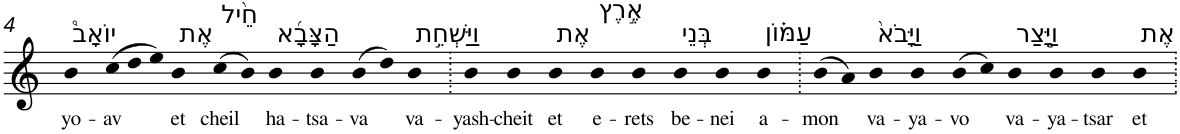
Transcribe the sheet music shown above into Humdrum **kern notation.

**kern	**text
*part1	*part1
*staff1	*staff1
*I"Piano	*
*I'Pno	*
!!LO:PB:g=z
*clefG2	*
*k[]	*
=4	=4
!LO:TX:a:t=יוֹאָב֩	!
!	!LO:LY:b
4b	yo-
*Xtuplet	*
!	!LO:LY:b
(>12cc	-av
12dd	.
12ee)	.
!LO:TX:a:t=אֶת	!
!	!LO:LY:b
4b	et
!LO:TX:a:t=חֵ֨יל	!
!	!LO:LY:b
(>8cc	cheil
8b)	.
!LO:TX:a:t=הַצָּבָ֜א	!
!	!LO:LY:b
4b	ha-
!	!LO:LY:b
4b	-tsa-
!	!LO:LY:b
(>8b	-va
8dd)	.
!LO:TX:a:t=וַיַּשְׁחֵ֣ת	!
!	!LO:LY:b
4b	va-
=5.	=5.
!	!LO:LY:b
4b	-yash-
!	!LO:LY:b
4b	-cheit
!LO:TX:a:t=אֶת	!
!	!LO:LY:b
4b	et
!LO:TX:a:t=אֶ֣רֶץ	!
!	!LO:LY:b
4b	e-
!	!LO:LY:b
4b	-rets
!LO:TX:a:t=בְּנֵי	!
!	!LO:LY:b
4b	be-
!	!LO:LY:b
4b	-nei
!LO:TX:a:t=עַמּ֗וֹן	!
!	!LO:LY:b
4b	a-
=6.	=6.
!	!LO:LY:b
(>8b	-mon
8a)	.
!LO:TX:a:t=וַיָּבֹא֙	!
!	!LO:LY:b
4b	va-
!	!LO:LY:b
4b	-ya-
!	!LO:LY:b
(>8b	-vo
8cc)	.
!LO:TX:a:t=וַיָּ֣צַר	!
!	!LO:LY:b
4b	va-
!	!LO:LY:b
4b	-ya-
!	!LO:LY:b
4b	-tsar
!LO:TX:a:t=אֶת	!
!	!LO:LY:b
4b	et
=.	=.
*-	*-
